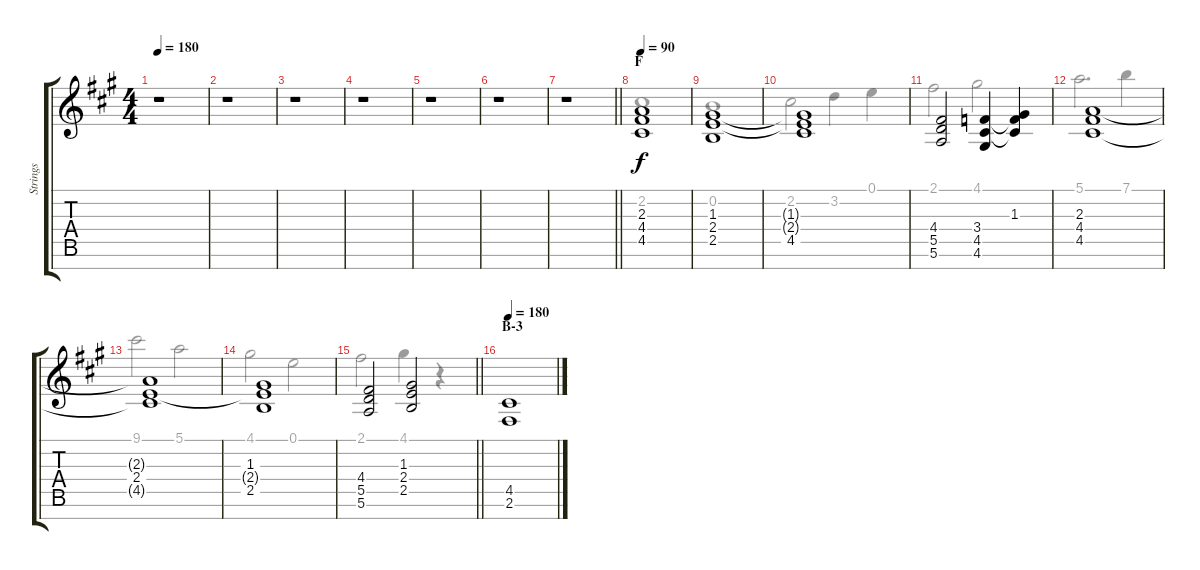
\track ("Strings" "Strings") {instrument stringensemble1}
\staff {score tabs}
\tuning (E5 B4 G4 D4 A3 E3 B2) {hide}
\voice
\ts (4 4)
\tempo 180
\clef g2
\ks a
r.1{dy f} |
r.1 |
r.1 |
r.1 |
r.1 |
r.1 |
\barLineRight lightlight
r.1 |
\section ("" "F")
\tempo 90
(2.3 4.4 4.5).1 |
(1.3 2.4 2.5).1 |
(1.3{t} 2.4{t} 4.5).1 |
(4.4 5.5 5.6).2 (3.4 4.5 4.6).4 (1.3 3.4{t} 4.5{t}).4 |
(2.3 4.4 4.5).1 |
(2.3{t} 2.4 4.5{t}).1 |
(1.3 2.4{t} 2.5).1 |
\barLineRight lightlight
(4.4 5.5 5.6).2 (1.3 2.4 2.5).2 |
\section ("" "B-3")
\tempo 180
(4.5 2.6).1
\voice
\clef g2
\ottava regular
\simile none
\ks a
|
|
|
|
|
|
\barLineRight lightlight
|
2.2.1 |
0.2.1 |
2.2.2 3.2.4 0.1.4 |
2.1.2 4.1.2 |
5.1.2{d} 7.1.4 |
9.1.2 5.1.2 |
4.1.2 0.1.2 |
\barLineRight lightlight
2.1.2 4.1.4 r.4 |
